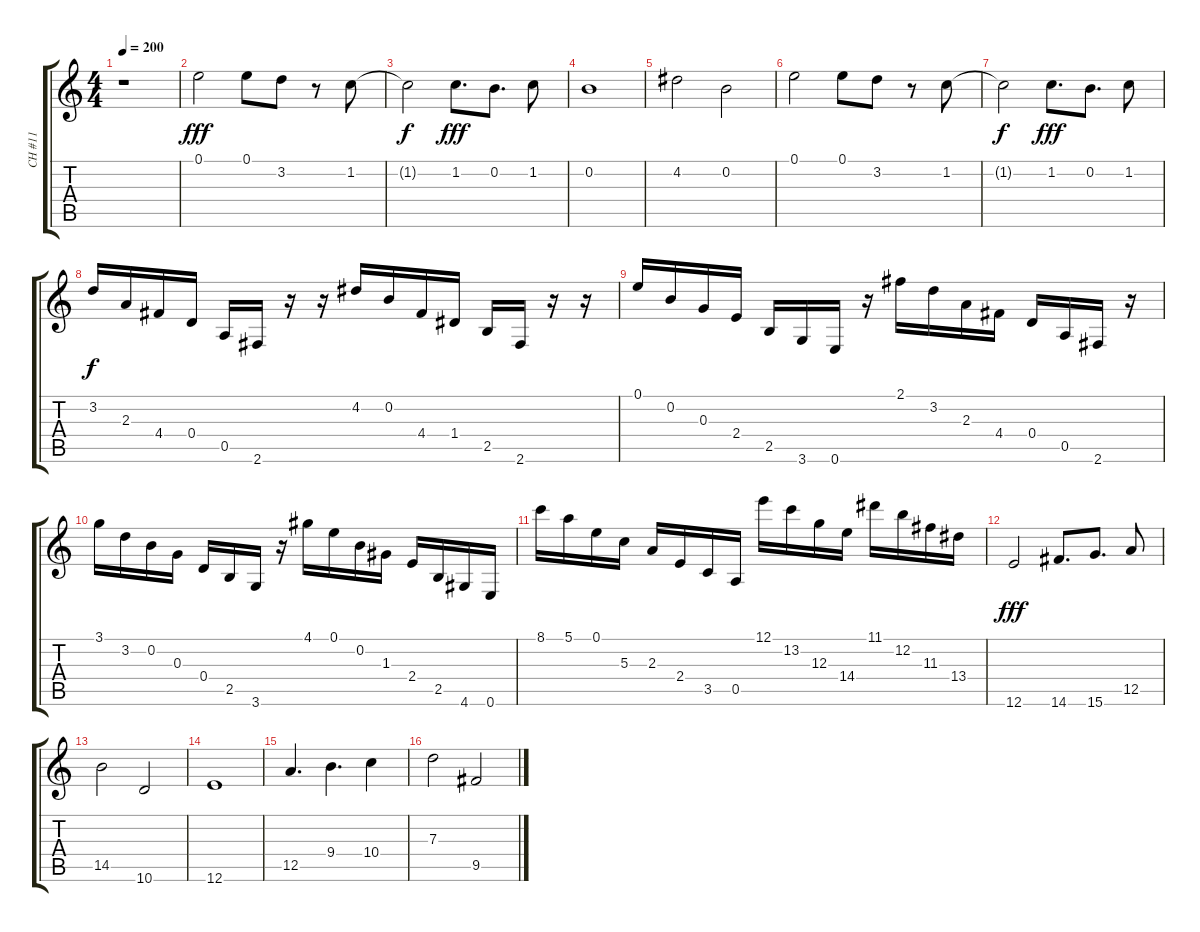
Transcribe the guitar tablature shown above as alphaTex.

\track ("CH #11" "CH #11") {instrument distortionguitar}
\staff {score tabs}
\tuning (E4 B3 G3 D3 A2 E2) {hide}
\ts (4 4)
\tempo 200
\clef g2
\ks c
r.1{dy f} |
0.1.2{dy fff} 0.1.8 3.2.8 r.8 1.2.8 |
1.2{t}.2{dy f} 1.2.8{d dy fff} 0.2.8{d} 1.2.8 |
0.2.1 |
4.2.2 0.2.2 |
0.1.2 0.1.8 3.2.8 r.8 1.2.8 |
1.2{t}.2{dy f} 1.2.8{d dy fff} 0.2.8{d} 1.2.8 |
3.2.16{dy f} 2.3.16 4.4.16 0.4.16 0.5.16 2.6.16 r.16 r.16 4.2.16 0.2.16 4.4.16 1.4.16 2.5.16 2.6.16 r.16 r.16 |
0.1.16 0.2.16 0.3.16 2.4.16 2.5.16 3.6.16 0.6.16 r.16 2.1.16 3.2.16 2.3.16 4.4.16 0.4.16 0.5.16 2.6.16 r.16 |
3.1.16 3.2.16 0.2.16 0.3.16 0.4.16 2.5.16 3.6.16 r.16 4.1.16 0.1.16 0.2.16 1.3.16 2.4.16 2.5.16 4.6.16 0.6.16 |
8.1.16 5.1.16 0.1.16 5.3.16 2.3.16 2.4.16 3.5.16 0.5.16 12.1.16 13.2.16 12.3.16 14.4.16 11.1.16 12.2.16 11.3.16 13.4.16 |
12.6.2{dy fff} 14.6.8{d} 15.6.8{d} 12.5.8 |
14.5.2 10.6.2 |
12.6.1 |
12.5.4{d} 9.4.4{d} 10.4.4 |
7.3.2 9.5.2
